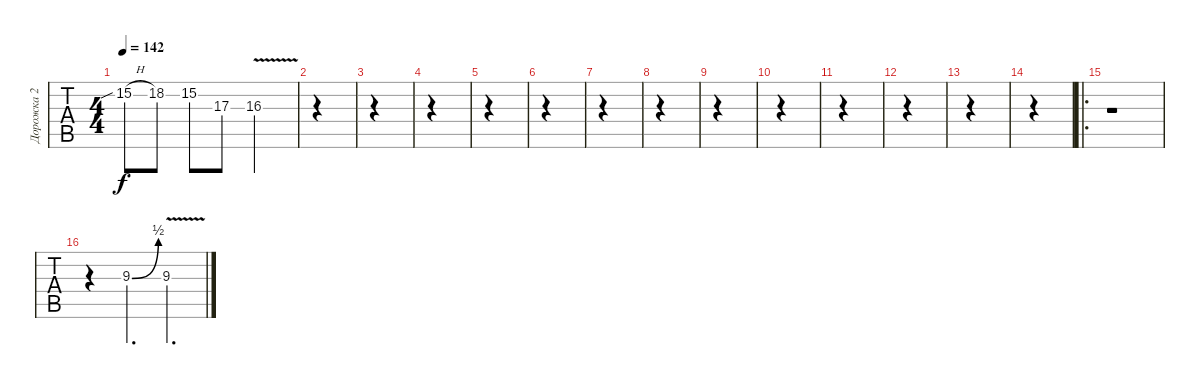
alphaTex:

\track ("Дорожка 2" "Дорожка 2") {instrument electricguitarclean}
\staff {tabs}
\tuning (Eb4 Bb3 Gb3 Db3 Ab2 Eb2) {hide}
\ts (4 4)
\tempo 142
\clef g2
\ks c
15.2{sib h}.8{dy f} 18.2.8 15.2.8 17.3.8 16.3{v}.2 |
|
|
|
|
|
|
|
|
|
|
|
|
|
\ro
r.1 |
r.4{volume 8 balance 5 instrument electricguitarclean} 9.3{be (bend 0 0 60 2)}.4{d} 9.3{v}.4{d}
